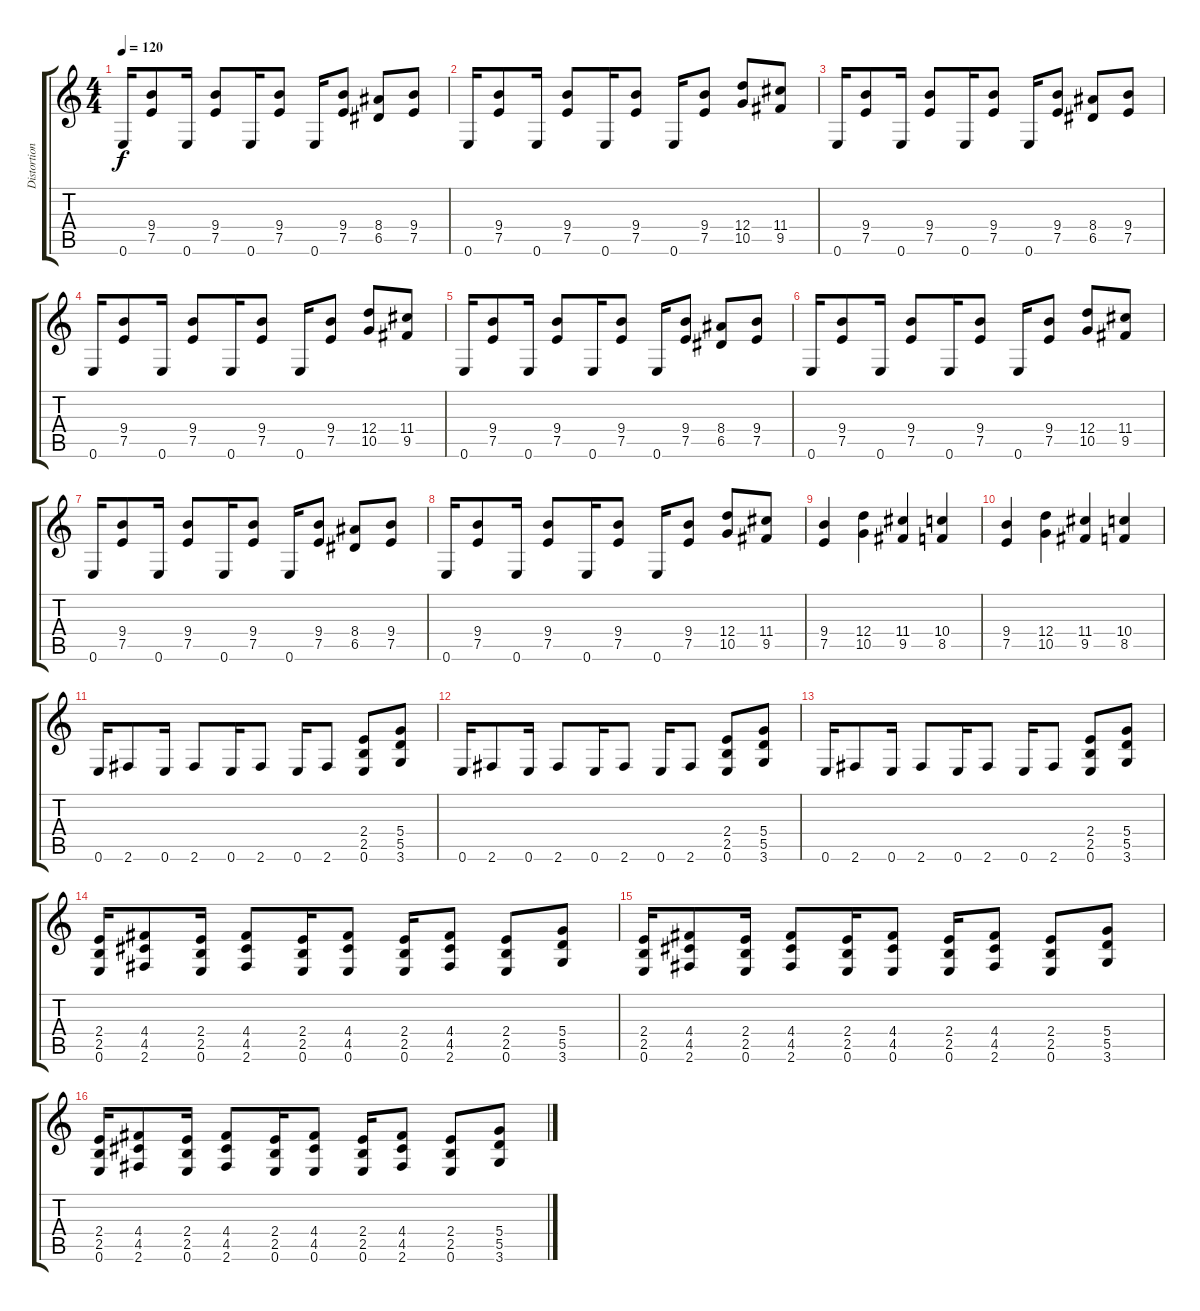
\track ("Distortion Guitar" "Distortion") {instrument distortionguitar}
\staff {score tabs}
\tuning (E4 B3 G3 D3 A2 E2) {hide}
\ts (4 4)
\tempo 120
\clef g2
\ks c
0.6.16{dy f instrument distortionguitar} (9.4 7.5).8 0.6.16 (9.4 7.5).8 0.6.16 (9.4 7.5).8 0.6.16 (9.4 7.5).8 (8.4 6.5).8 (9.4 7.5).8 |
0.6.16 (9.4 7.5).8 0.6.16 (9.4 7.5).8 0.6.16 (9.4 7.5).8 0.6.16 (9.4 7.5).8 (12.4 10.5).8 (11.4 9.5).8 |
0.6.16 (9.4 7.5).8 0.6.16 (9.4 7.5).8 0.6.16 (9.4 7.5).8 0.6.16 (9.4 7.5).8 (8.4 6.5).8 (9.4 7.5).8 |
0.6.16 (9.4 7.5).8 0.6.16 (9.4 7.5).8 0.6.16 (9.4 7.5).8 0.6.16 (9.4 7.5).8 (12.4 10.5).8 (11.4 9.5).8 |
0.6.16 (9.4 7.5).8 0.6.16 (9.4 7.5).8 0.6.16 (9.4 7.5).8 0.6.16 (9.4 7.5).8 (8.4 6.5).8 (9.4 7.5).8 |
0.6.16 (9.4 7.5).8 0.6.16 (9.4 7.5).8 0.6.16 (9.4 7.5).8 0.6.16 (9.4 7.5).8 (12.4 10.5).8 (11.4 9.5).8 |
0.6.16 (9.4 7.5).8 0.6.16 (9.4 7.5).8 0.6.16 (9.4 7.5).8 0.6.16 (9.4 7.5).8 (8.4 6.5).8 (9.4 7.5).8 |
0.6.16 (9.4 7.5).8 0.6.16 (9.4 7.5).8 0.6.16 (9.4 7.5).8 0.6.16 (9.4 7.5).8 (12.4 10.5).8 (11.4 9.5).8 |
(9.4 7.5).4 (12.4 10.5).4 (11.4 9.5).4 (10.4 8.5).4 |
(9.4 7.5).4 (12.4 10.5).4 (11.4 9.5).4 (10.4 8.5).4 |
0.6.16 2.6.8 0.6.16 2.6.8 0.6.16 2.6.8 0.6.16 2.6.8 (2.4 2.5 0.6).8 (5.4 5.5 3.6).8 |
0.6.16 2.6.8 0.6.16 2.6.8 0.6.16 2.6.8 0.6.16 2.6.8 (2.4 2.5 0.6).8 (5.4 5.5 3.6).8 |
0.6.16 2.6.8 0.6.16 2.6.8 0.6.16 2.6.8 0.6.16 2.6.8 (2.4 2.5 0.6).8 (5.4 5.5 3.6).8 |
(2.4 2.5 0.6).16 (4.4 4.5 2.6).8 (2.4 2.5 0.6).16 (4.4 4.5 2.6).8 (2.4 2.5 0.6).16 (4.4 4.5 0.6).8 (2.4 2.5 0.6).16 (4.4 4.5 2.6).8 (2.4 2.5 0.6).8 (5.4 5.5 3.6).8 |
(2.4 2.5 0.6).16 (4.4 4.5 2.6).8 (2.4 2.5 0.6).16 (4.4 4.5 2.6).8 (2.4 2.5 0.6).16 (4.4 4.5 0.6).8 (2.4 2.5 0.6).16 (4.4 4.5 2.6).8 (2.4 2.5 0.6).8 (5.4 5.5 3.6).8 |
(2.4 2.5 0.6).16 (4.4 4.5 2.6).8 (2.4 2.5 0.6).16 (4.4 4.5 2.6).8 (2.4 2.5 0.6).16 (4.4 4.5 0.6).8 (2.4 2.5 0.6).16 (4.4 4.5 2.6).8 (2.4 2.5 0.6).8 (5.4 5.5 3.6).8
